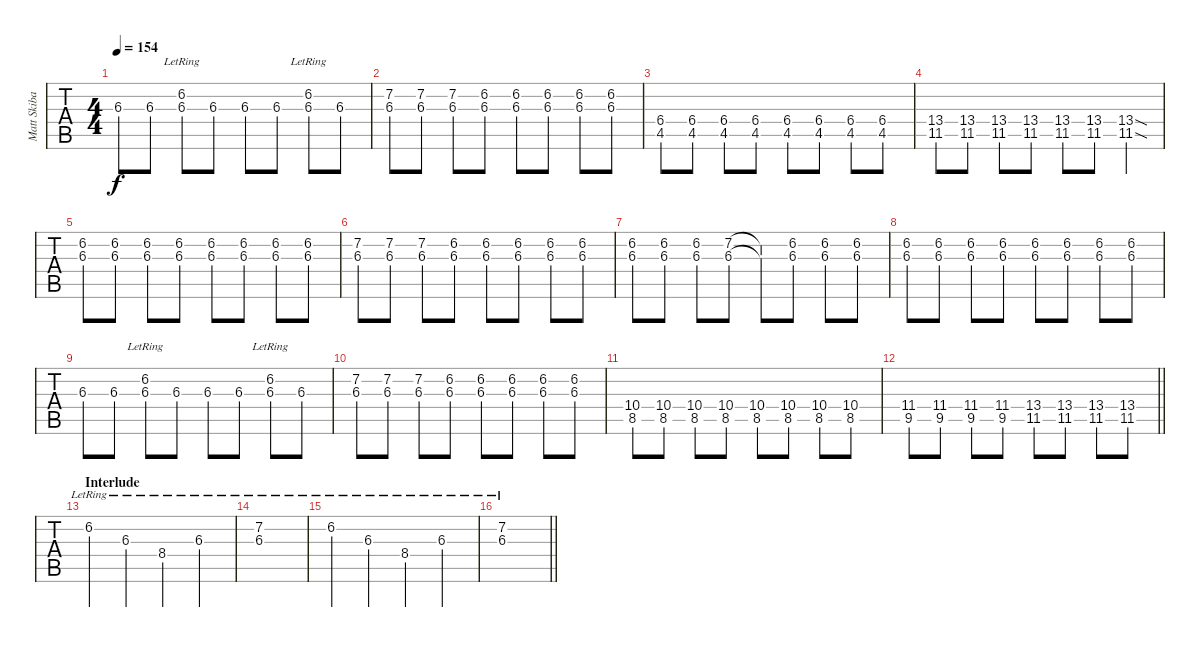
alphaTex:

\track ("Matt Skiba - Guitar One" "Matt Skiba") {instrument distortionguitar}
\staff {tabs}
\tuning (E4 B3 G3 D3 A2 E2) {hide}
\ts (4 4)
\tempo 154
\clef g2
\ks db
6.3.8{dy f} 6.3.8 (6.2{lr} 6.3).8 6.3.8 6.3.8 6.3.8 (6.2{lr} 6.3).8 6.3.8 |
(7.2 6.3).8 (7.2 6.3).8 (7.2 6.3).8 (6.2 6.3).8 (6.2 6.3).8 (6.2 6.3).8 (6.2 6.3).8 (6.2 6.3).8 |
(6.4 4.5).8 (6.4 4.5).8 (6.4 4.5).8 (6.4 4.5).8 (6.4 4.5).8 (6.4 4.5).8 (6.4 4.5).8 (6.4 4.5).8 |
(13.4 11.5).8 (13.4 11.5).8 (13.4 11.5).8 (13.4 11.5).8 (13.4 11.5).8 (13.4 11.5).8 (13.4{sod} 11.5{sod}).4 |
(6.2 6.3).8 (6.2 6.3).8 (6.2 6.3).8 (6.2 6.3).8 (6.2 6.3).8 (6.2 6.3).8 (6.2 6.3).8 (6.2 6.3).8 |
(7.2 6.3).8 (7.2 6.3).8 (7.2 6.3).8 (6.2 6.3).8 (6.2 6.3).8 (6.2 6.3).8 (6.2 6.3).8 (6.2 6.3).8 |
(6.2 6.3).8 (6.2 6.3).8 (6.2 6.3).8 (7.2 6.3).8 (7.2{t} 6.3{t}).8 (6.2 6.3).8 (6.2 6.3).8 (6.2 6.3).8 |
(6.2 6.3).8 (6.2 6.3).8 (6.2 6.3).8 (6.2 6.3).8 (6.2 6.3).8 (6.2 6.3).8 (6.2 6.3).8 (6.2 6.3).8 |
6.3.8 6.3.8 (6.2{lr} 6.3).8 6.3.8 6.3.8 6.3.8 (6.2{lr} 6.3).8 6.3.8 |
(7.2 6.3).8 (7.2 6.3).8 (7.2 6.3).8 (6.2 6.3).8 (6.2 6.3).8 (6.2 6.3).8 (6.2 6.3).8 (6.2 6.3).8 |
(10.4 8.5).8 (10.4 8.5).8 (10.4 8.5).8 (10.4 8.5).8 (10.4 8.5).8 (10.4 8.5).8 (10.4 8.5).8 (10.4 8.5).8 |
\barLineRight lightlight
(11.4 9.5).8 (11.4 9.5).8 (11.4 9.5).8 (11.4 9.5).8 (13.4 11.5).8 (13.4 11.5).8 (13.4 11.5).8 (13.4 11.5).8 |
\section ("" "Interlude")
6.2{lr}.4{volume 9 balance 12} 6.3{lr}.4 8.4{lr}.4 6.3{lr}.4 |
(7.2{lr} 6.3).1 |
6.2{lr}.4 6.3{lr}.4 8.4{lr}.4 6.3{lr}.4 |
\barLineRight lightlight
(7.2{lr} 6.3).1
